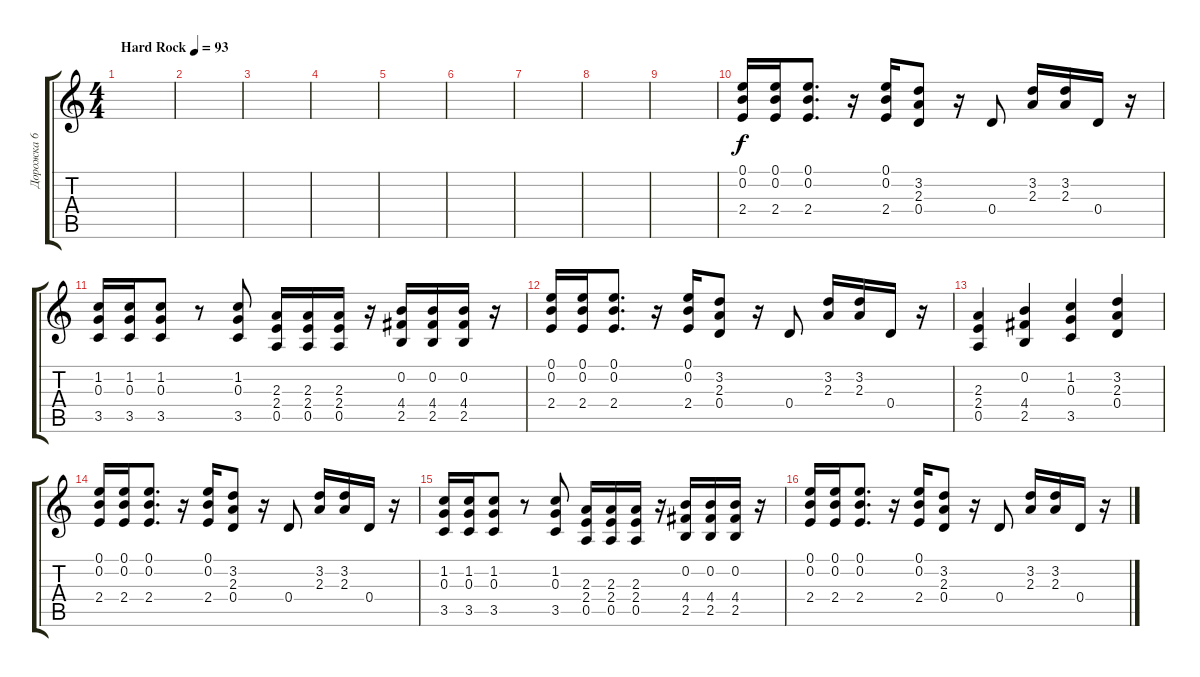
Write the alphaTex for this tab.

\track ("Дорожка 6" "Дорожка 6") {instrument distortionguitar}
\staff {score tabs}
\tuning (E4 B3 G3 D3 A2 E2) {hide}
\ts (4 4)
\tempo (93 "Hard Rock")
\clef g2
\ks c
|
|
|
|
|
|
|
|
|
(0.1 0.2 2.4).16 (0.1 0.2 2.4).16 (0.1 0.2 2.4).8{d} r.16 (0.1 0.2 2.4).16 (3.2 2.3 0.4).8 r.16 0.4.8 (3.2 2.3).16 (3.2 2.3).16 0.4.16 r.16 |
(1.2 0.3 3.5).16 (1.2 0.3 3.5).16 (1.2 0.3 3.5).8 r.8 (1.2 0.3 3.5).8 (2.3 2.4 0.5).16 (2.3 2.4 0.5).16 (2.3 2.4 0.5).16 r.16 (0.2 4.4 2.5).16 (0.2 4.4 2.5).16 (0.2 4.4 2.5).16 r.16 |
(0.1 0.2 2.4).16 (0.1 0.2 2.4).16 (0.1 0.2 2.4).8{d} r.16 (0.1 0.2 2.4).16 (3.2 2.3 0.4).8 r.16 0.4.8 (3.2 2.3).16 (3.2 2.3).16 0.4.16 r.16 |
(2.3 2.4 0.5).4 (0.2 4.4 2.5).4 (1.2 0.3 3.5).4 (3.2 2.3 0.4).4 |
(0.1 0.2 2.4).16 (0.1 0.2 2.4).16 (0.1 0.2 2.4).8{d} r.16 (0.1 0.2 2.4).16 (3.2 2.3 0.4).8 r.16 0.4.8 (3.2 2.3).16 (3.2 2.3).16 0.4.16 r.16 |
(1.2 0.3 3.5).16 (1.2 0.3 3.5).16 (1.2 0.3 3.5).8 r.8 (1.2 0.3 3.5).8 (2.3 2.4 0.5).16 (2.3 2.4 0.5).16 (2.3 2.4 0.5).16 r.16 (0.2 4.4 2.5).16 (0.2 4.4 2.5).16 (0.2 4.4 2.5).16 r.16 |
(0.1 0.2 2.4).16 (0.1 0.2 2.4).16 (0.1 0.2 2.4).8{d} r.16 (0.1 0.2 2.4).16 (3.2 2.3 0.4).8 r.16 0.4.8 (3.2 2.3).16 (3.2 2.3).16 0.4.16 r.16
